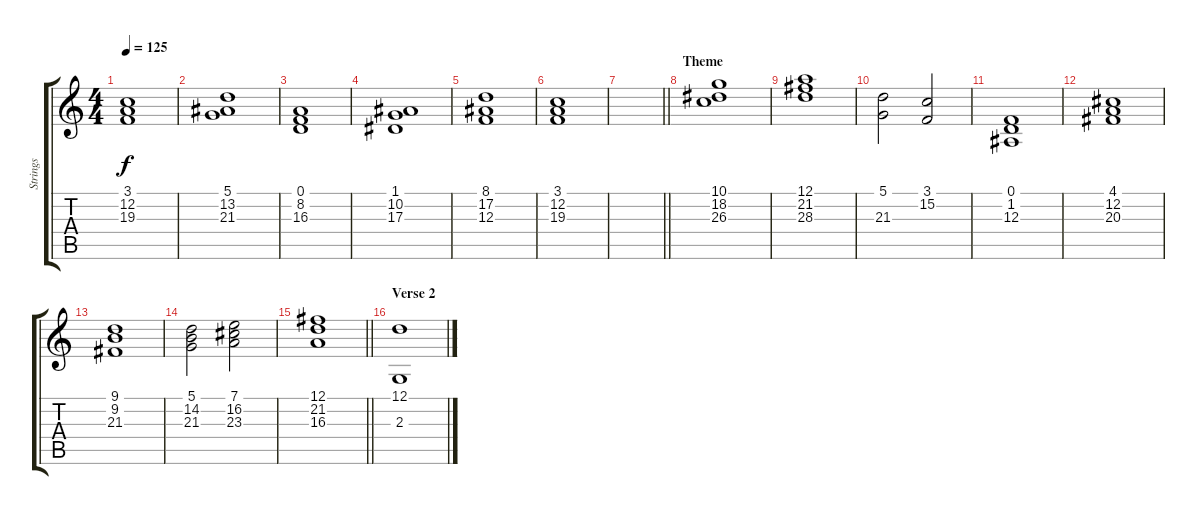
\track ("Strings" "Strings") {instrument stringensemble2}
\staff {score tabs}
\tuning (D4 A3 F3 C3 G2 D2) {hide}
\ts (4 4)
\tempo 125
\clef g2
\ks c
(3.1 12.2 19.3).1{dy f} |
(5.1 13.2 21.3).1 |
(0.1 8.2 16.3).1 |
(1.1 10.2 17.3).1 |
(8.1 17.2 12.3).1 |
(3.1 12.2 19.3).1 |
\barLineRight lightlight
|
\section ("" "Theme")
(10.1 18.2 26.3).1 |
(12.1 21.2 28.3).1 |
(5.1 21.3).2 (3.1 15.2).2 |
(0.1 1.2 12.3).1 |
(4.1 12.2 20.3).1 |
(9.1 9.2 21.3).1 |
(5.1 14.2 21.3).2 (7.1 16.2 23.3).2 |
\barLineRight lightlight
(12.1 21.2 16.3).1 |
\section ("" "Verse 2")
(12.1 2.3).1
